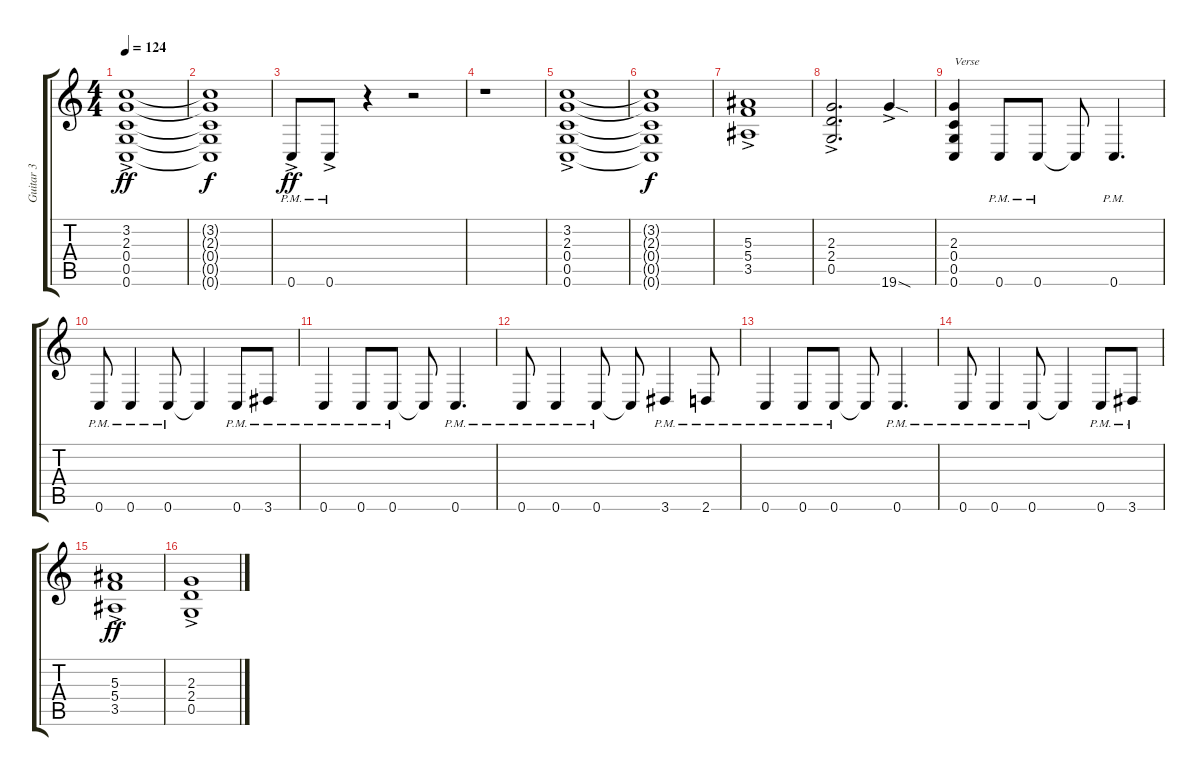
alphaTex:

\track ("Guitar 3" "Guitar 3") {instrument distortionguitar}
\staff {score tabs}
\tuning (D4 A3 F3 C3 G2 C2) {hide}
\ts (4 4)
\tempo 124
\clef g2
\ks c
(3.2{ac} 2.3{ac} 0.4{ac} 0.5{ac} 0.6{ac}).1{dy ff} |
(3.2{t} 2.3{t} 0.4{t} 0.5{t} 0.6{t}).1{dy f} |
0.6{ac pm}.8{dy ff} 0.6{ac pm}.8 r.4 r.2 |
r.1 |
(3.2{ac} 2.3{ac} 0.4{ac} 0.5{ac} 0.6{ac}).1 |
(3.2{t} 2.3{t} 0.4{t} 0.5{t} 0.6{t}).1{dy f} |
(5.3{ac} 5.4{ac} 3.5{ac}).1 |
(2.3{ac} 2.4{ac} 0.5{ac}).2{d} 19.6{sod ac}.4 |
(2.3 0.4 0.5 0.6).4{txt "Verse"} 0.6{pm}.8 0.6{pm}.8 0.6{t}.8 0.6{pm}.4{d} |
0.6{pm}.8 0.6{pm}.4 0.6{pm}.8 0.6{t}.4 0.6{pm}.8 3.6{pm}.8 |
0.6{pm}.4 0.6{pm}.8 0.6{pm}.8 0.6{t}.8 0.6{pm}.4{d} |
0.6{pm}.8 0.6{pm}.4 0.6{pm}.8 0.6{t}.8 3.6{pm}.4 2.6{pm}.8 |
0.6{pm}.4 0.6{pm}.8 0.6{pm}.8 0.6{t}.8 0.6{pm}.4{d} |
0.6{pm}.8 0.6{pm}.4 0.6{pm}.8 0.6{t}.4 0.6{pm}.8 3.6{pm}.8 |
(5.3{ac} 5.4{ac} 3.5{ac}).1{dy ff} |
(2.3{ac} 2.4{ac} 0.5{ac}).1
